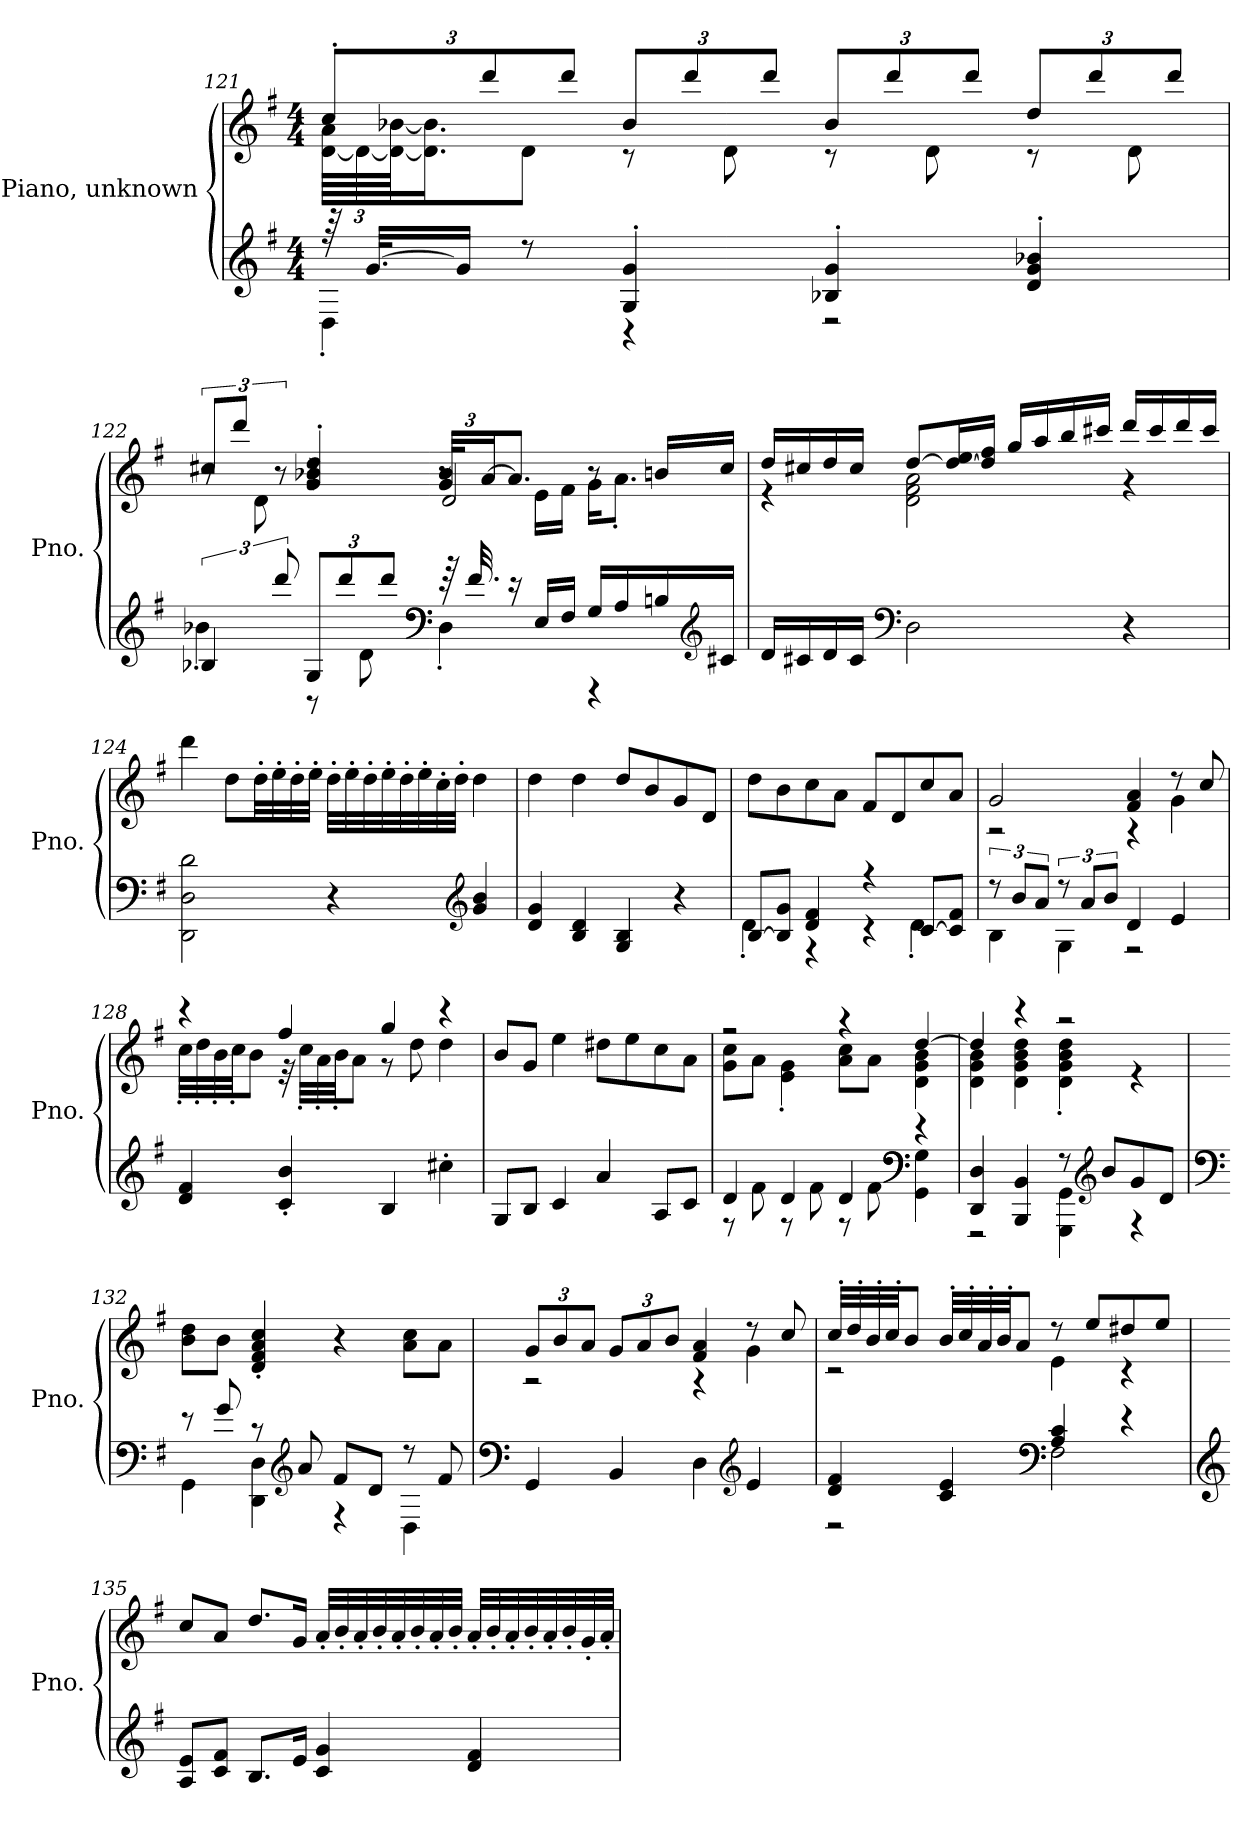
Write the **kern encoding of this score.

**kern	**kern
*part1	*part1
*staff2	*staff1
*I"Piano, unknown	*
*I'Pno.	*
!!LO:LB:g=z
*clefG2	*clefG2
*k[f#]	*k[f#]
*M4/4	*M4/4
=121	=121
*^	*
*	*	*Xbrackettup
*	*	*^
64r	4D'\	12cc'/L	[96d\ 96a\LLLL
.	.	.	96d\_
[32.g/KLL	.	.	.
.	.	.	96d\_ [96b-X\JJ
.	.	.	16.d\] 16.b-\]J
16g/JJ]	.	.	.
.	.	12ddd/	.
8r	.	.	8d\J
.	.	12ddd/J	.
4G/' 4g/'	4r	12b-/L	8r
.	.	12ddd/	.
.	.	.	8d\
.	.	12ddd/J	.
4B-X/' 4g/'	2r	12b-/L	8r
.	.	12ddd/	.
.	.	.	8d\
.	.	12ddd/J	.
4d/' 4g/' 4b-X/'	.	12dd/L	8r
.	.	12ddd/	.
.	.	.	8d\
.	.	12ddd/J	.
*	*	*v	*v
!!LO:PB:g=z
=122	=122	=122
*	*	*brackettup
*	*	*^
*	*	*	*^
6B-X/	4b-X'\	12cc#X/L	8r	2r
.	.	12ddd/J	.	.
.	.	.	8d\	.
12ddd/	.	12r	.	.
*Xbrackettup	*	*	*	*
12G/L	8r	4g/' 4b-X/' 4dd/'	4r	.
12ddd/	.	.	.	.
.	8d\	.	.	.
12ddd/J	.	.	.	.
*clefF4	*	*	*	*
*	*	*Xbrackettup	*	*
64r	4D'\	48g/ 48b-/KLL	8r	2d/
32.f#/	.	.	.	.
.	.	[24a/J	.	.
16r	.	8.a/J]	.	.
16E/LL	.	.	16e\LL	.
16F#/JJ	.	.	16f#\JJ	.
16G/LL	4r	8r	16g\KL	.
16A/	.	.	8.a'\J	.
16Bn/	.	16bn/LL	.	.
*clefG2	*	*	*	*
16c#X/JJ	.	16cc#/JJ	.	.
*v	*v	*	*	*
*	*	*v	*v
!!LO:LB:g=z
=123	=123	=123
16d/LL	16dd/LL	4r
16c#X/	16cc#X/	.
16d/	16dd/	.
16c#/JJ	16cc#/JJ	.
*clefF4	*	*
2D\	[8dd/L	2d\ 2f#\ 2a\
.	16dd/_ 16ee/L	.
.	16dd/] 16ff#/JJ	.
.	16gg/LL	.
.	16aa/	.
.	16bb/	.
.	16ccc#X/JJ	.
4r	16ddd/LL	4r
.	16ccc#/	.
.	16ddd/	.
.	16ccc#/JJ	.
*	*v	*v
=124	=124
2DD\ 2D\ 2d\	4ddd\
.	8dd\L
.	32dd'\LL
.	32ee'\
.	32dd'\
.	32ee'\JJJ
4r	32dd'\LLL
.	32ee'\
.	32dd'\
.	32ee'\
.	32dd'\
.	32ee'\
.	32cc'\
.	32dd'\JJJ
*clefG2	*
4g/ 4b/	4dd\
=125	=125
4d/ 4g/	4dd\
4B/ 4d/	4dd\
4G/ 4B/	8dd/L
.	8b/
4r	8g/
.	8d/J
!!LO:LB:g=z
=126	=126
*^	*
[8B/L	4d'\	8dd\L
8B/] 8g/J	.	8b\
4d/ 4f#/	4r	8cc\
.	.	8a\J
4r	4r	8f#/L
.	.	8d/
[8c/L	4d'\	8cc/
8c/] 8f#/J	.	8a/J
=127	=127	=127
*brackettup	*	*
*	*	*^
12r	4B\	2g/	2r
12b/L	.	.	.
12a/J	.	.	.
12r	4G\	.	.
12a/L	.	.	.
12b/J	.	.	.
4d/	2r	4f#/ 4a/	4r
4e/	.	8r	4g\
.	.	8cc/	.
*v	*v	*	*
=128	=128	=128
4d/ 4f#/	4r	32cc'\LLL
.	.	32dd'\
.	.	32b'\
.	.	32cc'\JJ
.	.	8b\J
4c/' 4b/'	4ff#/	32r
.	.	32cc'\LLL
.	.	32a'\
.	.	32b'\JJ
.	.	8a\J
4B/	4gg/	8r
.	.	8dd\
4cc#X'\	4r	4dd\
*	*v	*v
=129	=129
8G/L	8b/L
8B/J	8g/J
4c/	4ee\
4a/	8dd#X\L
.	8ee\
8A/L	8cc\
8c/J	8a\J
!!LO:LB:g=z
=130	=130
*^	*^
4d/	8r	2r	8g\ 8cc\L
.	8f#\	.	8a\J
4d/	8r	.	4e\' 4g\'
.	8f#\	.	.
4d/	8r	4r	8a\ 8cc\L
.	8f#\	.	8a\J
*clefF4	*	*	*
4r	4GG\ 4G\	[4dd/	4d\ 4g\ 4b\
=131	=131	=131	=131
4DD/ 4D/	2r	4dd/]	4d\ 4g\ 4b\
4BBB/ 4BB/	.	4r	4d\ 4g\ 4b\ 4dd\
8r	4GGG\ 4GG\	2r	4d\' 4g\' 4b\' 4dd\'
*clefG2	*	*	*
8b/L	.	.	.
8g/	4r	.	4r
8d/J	.	.	.
*	*	*v	*v
=132	=132	=132
*clefF4	*	*
8r	4GG\	8b\ 8dd\L
8g/	.	8b\J
8r	4DD\ 4D\	4d/' 4f#/' 4a/' 4cc/'
*clefG2	*	*
8a/	.	.
8f#/L	4r	4r
8d/J	.	.
8r	4D\	8a\ 8cc\L
8f#/	.	8a\J
*v	*v	*
=133	=133
*clefF4	*
*	*^
4GG/	12g/L	2r
.	12b/	.
.	12a/J	.
4BB/	12g/L	.
.	12a/	.
.	12b/J	.
4D\	4f#/ 4a/	4r
*clefG2	*	*
4e/	8r	4g\
.	8cc/	.
!!LO:LB:g=z	!!
=134	=134	=134
*^	*	*
4d/ 4f#/	2r	32cc'/LLL	2r
.	.	32dd'/	.
.	.	32b'/	.
.	.	32cc'/JJ	.
.	.	8b/J	.
4c/ 4e/	.	32b'/LLL	.
.	.	32cc'/	.
.	.	32a'/	.
.	.	32b'/JJ	.
.	.	8a/J	.
*clefF4	*	*	*
4A/ 4c/	2F#\	8r	4e\
.	.	8ee/L	.
4r	.	8dd#X/	4r
.	.	8ee/J	.
*v	*v	*	*
*	*v	*v
=135	=135
*clefG2	*
8A/ 8e/L	8cc/L
8c/ 8f#/J	8a/J
8.B/L	8.dd/L
16e/Jk	16g/Jk
4c/ 4g/	32a'/LLL
.	32b'/
.	32a'/
.	32b'/
.	32a'/
.	32b'/
.	32a'/
.	32b'/JJJ
4d/ 4f#/	32a'/LLL
.	32b'/
.	32a'/
.	32b'/
.	32a'/
.	32b'/
.	32g'/
.	32a'/JJJ
=	=
*-	*-
